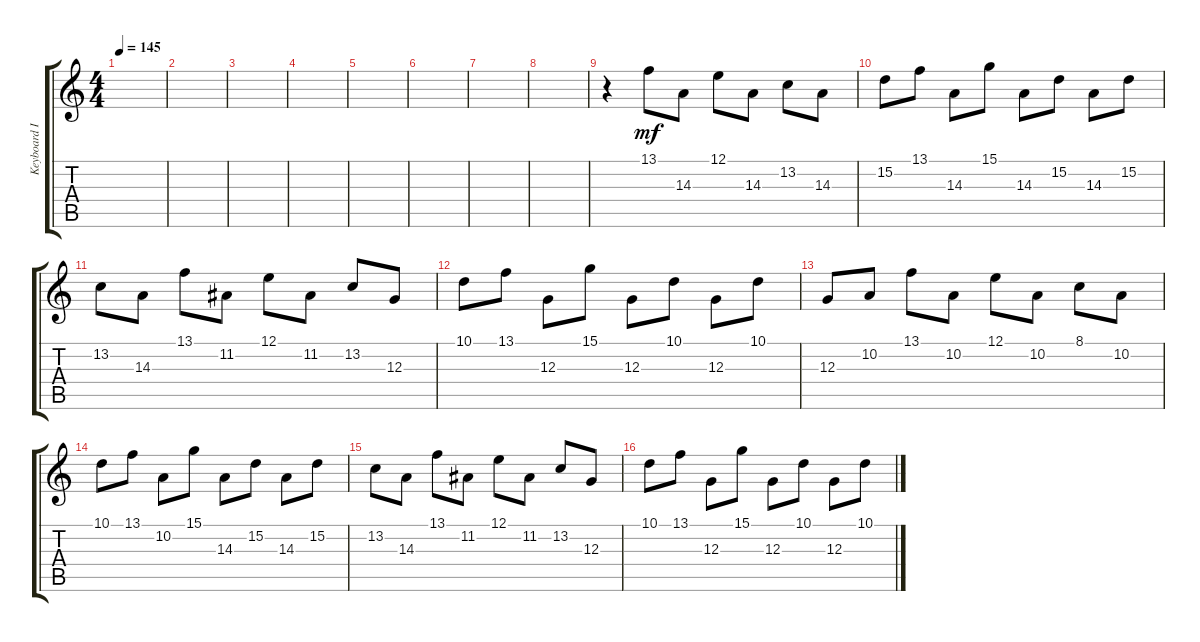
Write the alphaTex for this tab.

\track ("Keyboard I" "Keyboard I") {instrument marimba}
\staff {score tabs}
\tuning (E4 B3 G3 D3 A2 E2) {hide}
\ts (4 4)
\tempo 145
\clef g2
\ks c
|
|
|
|
|
|
|
|
r.4{volume 14} 13.1.8{dy mf} 14.3.8 12.1.8 14.3.8 13.2.8 14.3.8 |
15.2.8 13.1.8 14.3.8 15.1.8 14.3.8 15.2.8 14.3.8 15.2.8 |
13.2.8 14.3.8 13.1.8 11.2.8 12.1.8 11.2.8 13.2.8 12.3.8 |
10.1.8 13.1.8 12.3.8 15.1.8 12.3.8 10.1.8 12.3.8 10.1.8 |
12.3.8 10.2.8 13.1.8 10.2.8 12.1.8 10.2.8 8.1.8 10.2.8 |
10.1.8 13.1.8 10.2.8 15.1.8 14.3.8 15.2.8 14.3.8 15.2.8 |
13.2.8 14.3.8 13.1.8 11.2.8 12.1.8 11.2.8 13.2.8 12.3.8 |
10.1.8 13.1.8 12.3.8 15.1.8 12.3.8 10.1.8 12.3.8 10.1.8
